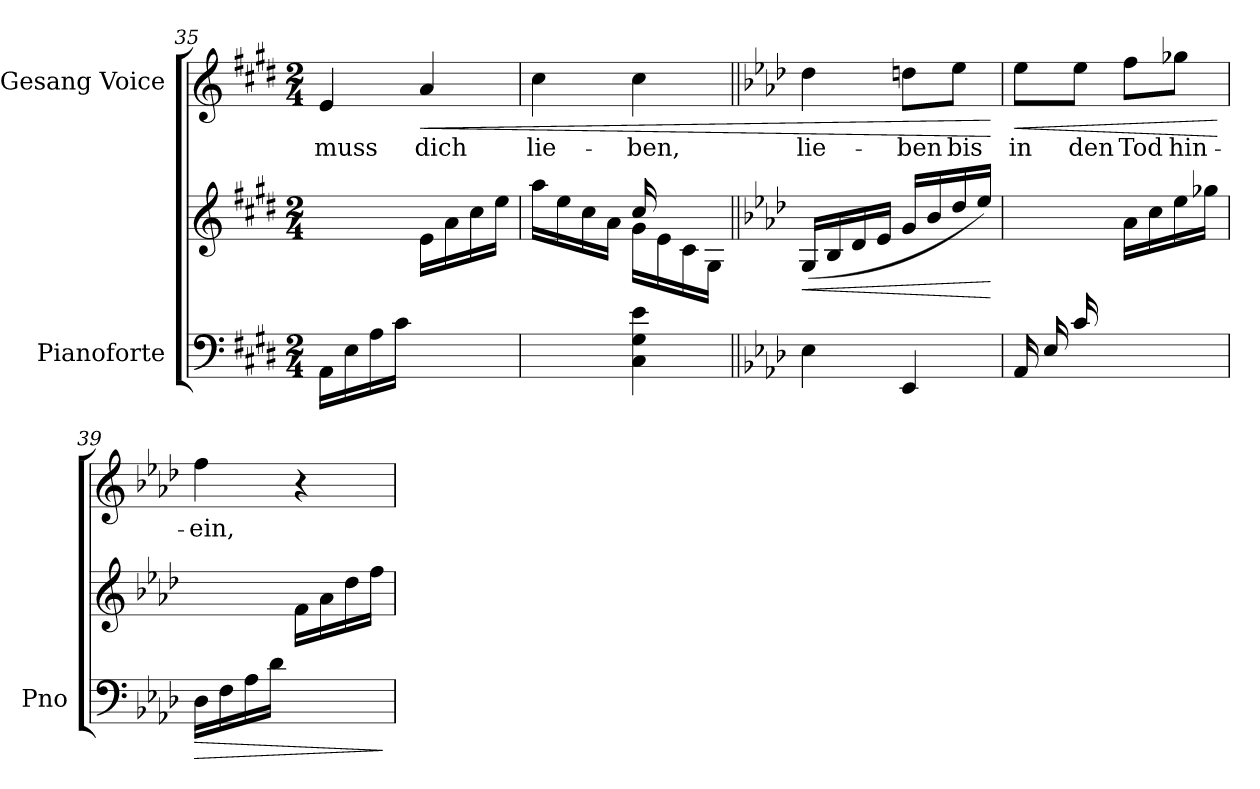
**kern	**kern	**dynam	**kern	**text	**dynam
*part2	*part2	*part2	*part1	*part1	*part1
*staff3	*staff2	*staff2/3	*staff1	*staff1	*staff1
*I"Pianoforte	*	*	*I"Gesang Voice	*	*
*I'Pno	*	*	*	*	*
*clefF4	*clefG2	*	*clefG2	*	*
*k[f#c#g#d#]	*k[f#c#g#d#]	*	*k[f#c#g#d#]	*	*
*M2/4	*M2/4	*	*M2/4	*	*
=35	=35	=35	=35	=35	=35
*	*^	*	*	*	*
(16AA\LL	4ryy	4ryy	.	4e/	muss	.
16E\	.	.	.	.	.	.
16A\	.	.	.	.	.	.
16c#\JJ	.	.	.	.	.	.
!	!	!	!	!	!	!LO:HP:b
4ryy	4ryy	16e\LL	.	4a/	dich	<
.	.	16a\	.	.	.	.
.	.	16cc#\	.	.	.	.
.	.	16ee\JJ)	.	.	.	.
=36	=36	=36	=36	=36	=36	=36
4ryy	16aa\LL	4ryy	.	4cc#\	lie-	.
.	16ee\	.	.	.	.	.
.	16cc#\	.	.	.	.	.
.	16a\JJ	.	.	.	.	.
4C#\ 4G#\ 4e\	16cc#/	16g#\LL	.	4cc#\	-ben,	.
.	8.ryy	16e\	.	.	.	.
.	.	16c#\	.	.	.	.
.	.	16G#\JJ	.	.	.	.
*	*v	*v	*	*	*	*
=37||	=37||	=37||	=37||	=37||	=37||
*k[b-e-a-d-]	*k[b-e-a-d-]	*	*k[b-e-a-d-]	*	*
*	*^	*	*	*	*
!	!	!	!LO:HP:b	!	!	!
*	*v	*v	*	*	*	*
4E-\	(16G/LL	<	4dd-\	lie-	.
.	16B-/	.	.	.	.
.	16d-/	.	.	.	.
.	16e-/JJ	.	.	.	.
4EE-/	16g/LL	.	8ddn\L	-ben	.
.	16b-/	.	.	.	.
.	16dd-/	.	8ee-\J	bis	.
.	16ee-/JJ)	.	.	.	.
.	.	[	.	.	[
=38	=38	=38	=38	=38	=38
*^	*	*	*	*	*
!	!	!	!	!	!	!LO:HP:b
(16AA-/LL	2ryy	8.ryy	.	8ee-\L	in	<
16E-/	.	.	.	.	.	.
16c/	.	.	.	8ee-\J	den	.
4ryy	.	16e-\JJ	.	.	.	.
.	.	16a-\LL	.	8ff\L	Tod	.
.	.	16cc\	.	.	.	.
.	.	16ee-\	.	8gg-X\J	hin-	.
16ryy	.	16gg-X\JJ)	.	.	.	.
*v	*v	*	*	*	*	*
.	.	.	.	.	[
=39	=39	=39	=39	=39	=39
!	!	!LO:HP:b=2	!	!	!
*^	*	*	*	*	*
(16D-\LL	2ryy	4ryy	>	4ff\	-ein,	.
16F\	.	.	.	.	.	.
16A-\	.	.	.	.	.	.
16d-\JJ	.	.	.	.	.	.
4ryy	.	16f\LL	.	4r	.	.
.	.	16a-\	.	.	.	.
.	.	16dd-\	.	.	.	.
.	.	16ff\JJ)	.	.	.	.
*v	*v	*	*	*	*	*
.	.	]	.	.	.
=	=	=	=	=	=
*-	*-	*-	*-	*-	*-
